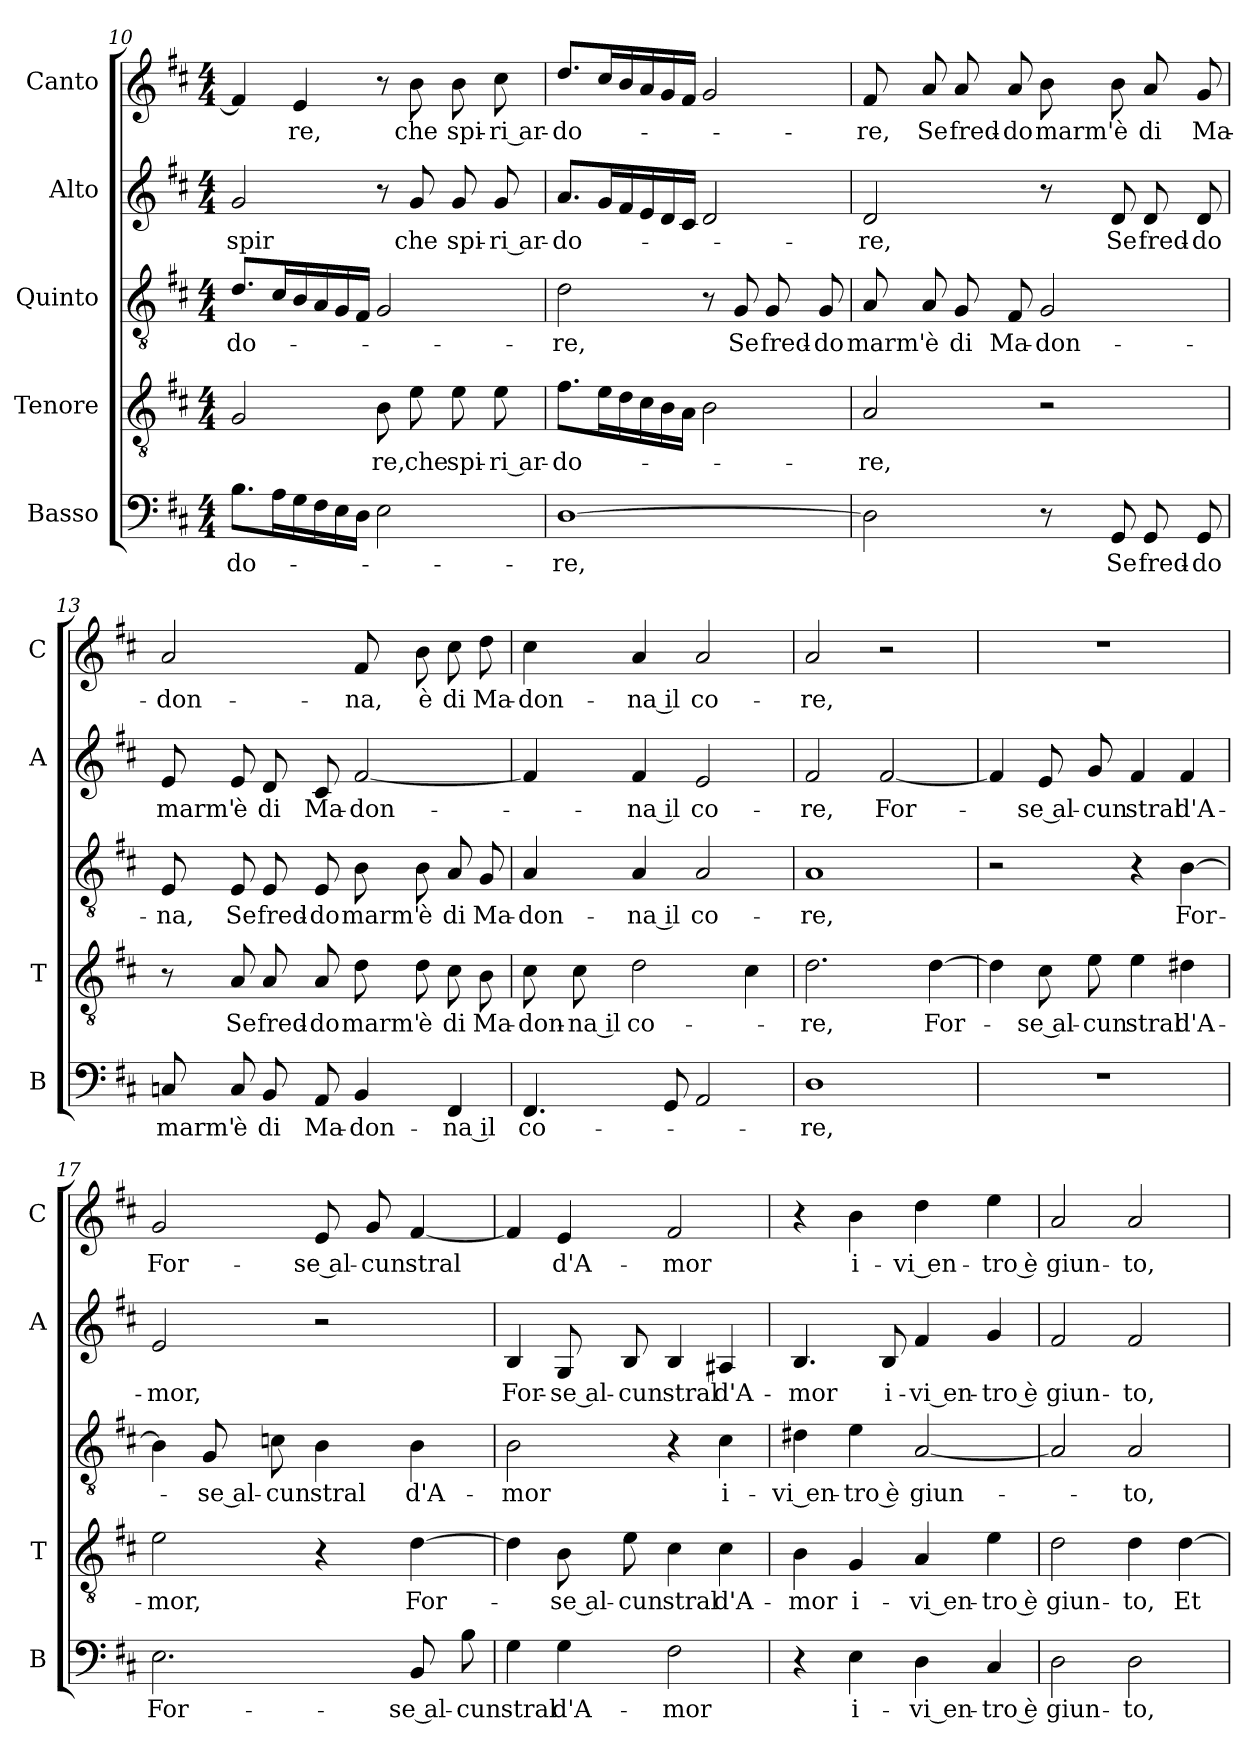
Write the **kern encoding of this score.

**kern	**text	**kern	**text	**kern	**text	**kern	**text	**kern	**text
*part5	*part5	*part4	*part4	*part3	*part3	*part2	*part2	*part1	*part1
*staff5	*staff5	*staff4	*staff4	*staff3	*staff3	*staff2	*staff2	*staff1	*staff1
*I"Basso	*	*I"Tenore	*	*I"Quinto	*	*I"Alto	*	*I"Canto	*
*I'B	*	*I'T	*	*	*	*I'A	*	*I'C	*
*clefF4	*	*clefGv2	*	*clefGv2	*	*clefG2	*	*clefG2	*
*k[f#c#]	*	*k[f#c#]	*	*k[f#c#]	*	*k[f#c#]	*	*k[f#c#]	*
*D:	*	*D:	*	*D:	*	*D:	*	*D:	*
*M4/4	*	*M4/4	*	*M4/4	*	*M4/4	*	*M4/4	*
=10	=10	=10	=10	=10	=10	=10	=10	=10	=10
!	!LO:LY:b	!	!	!	!LO:LY:b	!	!LO:LY:b	!	!
8.B\L	-do-	2G/	.	8.d/L	-do-	2g/	-spir	4f#/]	.
16A\L	.	.	.	16c#/L	.	.	.	.	.
!	!	!	!	!	!	!	!	!	!LO:LY:b
16G\	.	.	.	16B/	.	.	.	4e/	-re,
16F#\	.	.	.	16A/	.	.	.	.	.
16E\	.	.	.	16G/	.	.	.	.	.
16D\JJ	.	.	.	16F#/JJ	.	.	.	.	.
!	!	!	!LO:LY:b	!	!	!	!	!	!
2E\	.	8B\	-re,	2G/	.	8r	.	8r	.
!	!	!	!LO:LY:b	!	!	!	!LO:LY:b	!	!LO:LY:b
.	.	8e\	che	.	.	8g/	che	8b\	che
!	!	!	!LO:LY:b	!	!	!	!LO:LY:b	!	!LO:LY:b
.	.	8e\	spi-	.	.	8g/	spi-	8b\	spi-
!	!	!	!LO:LY:b	!	!	!	!LO:LY:b	!	!LO:LY:b
.	.	8e\	-ri ar-	.	.	8g/	-ri ar-	8cc#\	-ri ar-
=11	=11	=11	=11	=11	=11	=11	=11	=11	=11
!	!LO:LY:b	!	!LO:LY:b	!	!LO:LY:b	!	!LO:LY:b	!	!LO:LY:b
[1D	-re,	8.f#\L	-do-	2d\	-re,	8.a/L	-do-	8.dd/L	-do-
.	.	16e\L	.	.	.	16g/L	.	16cc#/L	.
.	.	16d\	.	.	.	16f#/	.	16b/	.
.	.	16c#\	.	.	.	16e/	.	16a/	.
.	.	16B\	.	.	.	16d/	.	16g/	.
.	.	16A\JJ	.	.	.	16c#/JJ	.	16f#/JJ	.
.	.	2B\	.	8r	.	2d/	.	2g/	.
!	!	!	!	!	!LO:LY:b	!	!	!	!
.	.	.	.	8G/	Se	.	.	.	.
!	!	!	!	!	!LO:LY:b	!	!	!	!
.	.	.	.	8G/	fred-	.	.	.	.
!	!	!	!	!	!LO:LY:b	!	!	!	!
.	.	.	.	8G/	-do	.	.	.	.
!!LO:PB:g=z
=12	=12	=12	=12	=12	=12	=12	=12	=12	=12
!	!	!	!LO:LY:b	!	!LO:LY:b	!	!LO:LY:b	!	!LO:LY:b
2D\]	.	2A/	-re,	8A/	marm'	2d/	-re,	8f#/	-re,
!	!	!	!	!	!LO:LY:b	!	!	!	!LO:LY:b
.	.	.	.	8A/	è	.	.	8a/	Se
!	!	!	!	!	!LO:LY:b	!	!	!	!LO:LY:b
.	.	.	.	8G/	di	.	.	8a/	fred-
!	!	!	!	!	!LO:LY:b	!	!	!	!LO:LY:b
.	.	.	.	8F#/	Ma-	.	.	8a/	-do
!	!	!	!	!	!LO:LY:b	!	!	!	!LO:LY:b
8r	.	2r	.	2G/	-don-	8r	.	8b\	marm'
!	!LO:LY:b	!	!	!	!	!	!LO:LY:b	!	!LO:LY:b
8GG/	Se	.	.	.	.	8d/	Se	8b\	è
!	!LO:LY:b	!	!	!	!	!	!LO:LY:b	!	!LO:LY:b
8GG/	fred-	.	.	.	.	8d/	fred-	8a/	di
!	!LO:LY:b	!	!	!	!	!	!LO:LY:b	!	!LO:LY:b
8GG/	-do	.	.	.	.	8d/	-do	8g/	Ma-
=13	=13	=13	=13	=13	=13	=13	=13	=13	=13
!	!LO:LY:b	!	!	!	!LO:LY:b	!	!LO:LY:b	!	!LO:LY:b
8Cn/	marm'	8r	.	8E/	-na,	8e/	marm'	2a/	-don-
!	!LO:LY:b	!	!LO:LY:b	!	!LO:LY:b	!	!LO:LY:b	!	!
8C/	è	8A/	Se	8E/	Se	8e/	è	.	.
!	!LO:LY:b	!	!LO:LY:b	!	!LO:LY:b	!	!LO:LY:b	!	!
8BB/	di	8A/	fred-	8E/	fred-	8d/	di	.	.
!	!LO:LY:b	!	!LO:LY:b	!	!LO:LY:b	!	!LO:LY:b	!	!
8AA/	Ma-	8A/	-do	8E/	-do	8c#/	Ma-	.	.
!	!LO:LY:b	!	!LO:LY:b	!	!LO:LY:b	!	!LO:LY:b	!	!LO:LY:b
4BB/	-don-	8d\	marm'	8B\	marm'	[2f#/	-don-	8f#/	-na,
!	!	!	!LO:LY:b	!	!LO:LY:b	!	!	!	!LO:LY:b
.	.	8d\	è	8B\	è	.	.	8b\	è
!	!LO:LY:b	!	!LO:LY:b	!	!LO:LY:b	!	!	!	!LO:LY:b
4FF#/	-na il	8c#\	di	8A/	di	.	.	8cc#\	di
!	!	!	!LO:LY:b	!	!LO:LY:b	!	!	!	!LO:LY:b
.	.	8B\	Ma-	8G/	Ma-	.	.	8dd\	Ma-
=14	=14	=14	=14	=14	=14	=14	=14	=14	=14
!	!LO:LY:b	!	!LO:LY:b	!	!LO:LY:b	!	!	!	!LO:LY:b
4.FF#/	co-	8c#\	-don-	4A/	-don-	4f#/]	.	4cc#\	-don-
!	!	!	!LO:LY:b	!	!	!	!	!	!
.	.	8c#\	-na il	.	.	.	.	.	.
!	!	!	!LO:LY:b	!	!LO:LY:b	!	!LO:LY:b	!	!LO:LY:b
.	.	2d\	co-	4A/	-na il	4f#/	-na il	4a/	-na il
8GG/	.	.	.	.	.	.	.	.	.
!	!	!	!	!	!LO:LY:b	!	!LO:LY:b	!	!LO:LY:b
2AA/	.	.	.	2A/	co-	2e/	co-	2a/	co-
.	.	4c#\	.	.	.	.	.	.	.
=15	=15	=15	=15	=15	=15	=15	=15	=15	=15
!	!LO:LY:b	!	!LO:LY:b	!	!LO:LY:b	!	!LO:LY:b	!	!LO:LY:b
1D	-re,	2.d\	-re,	1A	-re,	2f#/	-re,	2a/	-re,
!	!	!	!	!	!	!	!LO:LY:b	!	!
.	.	.	.	.	.	[2f#/	For-	2r	.
!	!	!	!LO:LY:b	!	!	!	!	!	!
.	.	[4d\	For-	.	.	.	.	.	.
!!LO:LB:g=z
=16	=16	=16	=16	=16	=16	=16	=16	=16	=16
1r	.	4d\]	.	2r	.	4f#/]	.	1r	.
!	!	!	!LO:LY:b	!	!	!	!LO:LY:b	!	!
.	.	8c#\	-se al-	.	.	8e/	-se al-	.	.
!	!	!	!LO:LY:b	!	!	!	!LO:LY:b	!	!
.	.	8e\	-cun	.	.	8g/	-cun	.	.
!	!	!	!LO:LY:b	!	!	!	!LO:LY:b	!	!
.	.	4e\	stral	4r	.	4f#/	stral	.	.
!	!	!	!LO:LY:b	!	!LO:LY:b	!	!LO:LY:b	!	!
.	.	4d#X\	d'A-	[4B\	For-	4f#/	d'A-	.	.
=17	=17	=17	=17	=17	=17	=17	=17	=17	=17
!	!LO:LY:b	!	!LO:LY:b	!	!	!	!LO:LY:b	!	!LO:LY:b
2.E\	For-	2e\	-mor,	4B\]	.	2e/	-mor,	2g/	For-
!	!	!	!	!	!LO:LY:b	!	!	!	!
.	.	.	.	8G/	-se al-	.	.	.	.
!	!	!	!	!	!LO:LY:b	!	!	!	!
.	.	.	.	8cn\	-cun	.	.	.	.
!	!	!	!	!	!LO:LY:b	!	!	!	!LO:LY:b
.	.	4r	.	4B\	stral	2r	.	8e/	-se al-
!	!	!	!	!	!	!	!	!	!LO:LY:b
.	.	.	.	.	.	.	.	8g/	-cun
!	!LO:LY:b	!	!LO:LY:b	!	!LO:LY:b	!	!	!	!LO:LY:b
8BB/	-se al-	[4d\	For-	4B\	d'A-	.	.	[4f#/	stral
!	!LO:LY:b	!	!	!	!	!	!	!	!
8B\	-cun	.	.	.	.	.	.	.	.
=18	=18	=18	=18	=18	=18	=18	=18	=18	=18
!	!LO:LY:b	!	!	!	!LO:LY:b	!	!LO:LY:b	!	!
4G\	stral	4d\]	.	2B\	-mor	4B/	For-	4f#/]	.
!	!LO:LY:b	!	!LO:LY:b	!	!	!	!LO:LY:b	!	!LO:LY:b
4G\	d'A-	8B\	-se al-	.	.	8G/	-se al-	4e/	d'A-
!	!	!	!LO:LY:b	!	!	!	!LO:LY:b	!	!
.	.	8e\	-cun	.	.	8B/	-cun	.	.
!	!LO:LY:b	!	!LO:LY:b	!	!	!	!LO:LY:b	!	!LO:LY:b
2F#\	-mor	4c#\	stral	4r	.	4B/	stral	2f#/	-mor
!	!	!	!LO:LY:b	!	!LO:LY:b	!	!LO:LY:b	!	!
.	.	4c#\	d'A-	4c#\	i-	4A#X/	d'A-	.	.
=19	=19	=19	=19	=19	=19	=19	=19	=19	=19
!	!	!	!LO:LY:b	!	!LO:LY:b	!	!LO:LY:b	!	!
4r	.	4B\	-mor	4d#X\	-vi en-	4.B/	-mor	4r	.
!	!LO:LY:b	!	!LO:LY:b	!	!LO:LY:b	!	!	!	!LO:LY:b
4E\	i-	4G/	i-	4e\	-tro è	.	.	4b\	i-
!	!	!	!	!	!	!	!LO:LY:b	!	!
.	.	.	.	.	.	8B/	i-	.	.
!	!LO:LY:b	!	!LO:LY:b	!	!LO:LY:b	!	!LO:LY:b	!	!LO:LY:b
4D\	-vi en-	4A/	-vi en-	[2A/	giun-	4f#/	-vi en-	4dd\	-vi en-
!	!LO:LY:b	!	!LO:LY:b	!	!	!	!LO:LY:b	!	!LO:LY:b
4C#/	-tro è	4e\	-tro è	.	.	4g/	-tro è	4ee\	-tro è
=20	=20	=20	=20	=20	=20	=20	=20	=20	=20
!	!LO:LY:b	!	!LO:LY:b	!	!	!	!LO:LY:b	!	!LO:LY:b
2D\	giun-	2d\	giun-	2A/]	.	2f#/	giun-	2a/	giun-
!	!LO:LY:b	!	!LO:LY:b	!	!LO:LY:b	!	!LO:LY:b	!	!LO:LY:b
2D\	-to,	4d\	-to,	2A/	-to,	2f#/	-to,	2a/	-to,
!	!	!	!LO:LY:b	!	!	!	!	!	!
.	.	[4d\	Et	.	.	.	.	.	.
=	=	=	=	=	=	=	=	=	=
*-	*-	*-	*-	*-	*-	*-	*-	*-	*-
